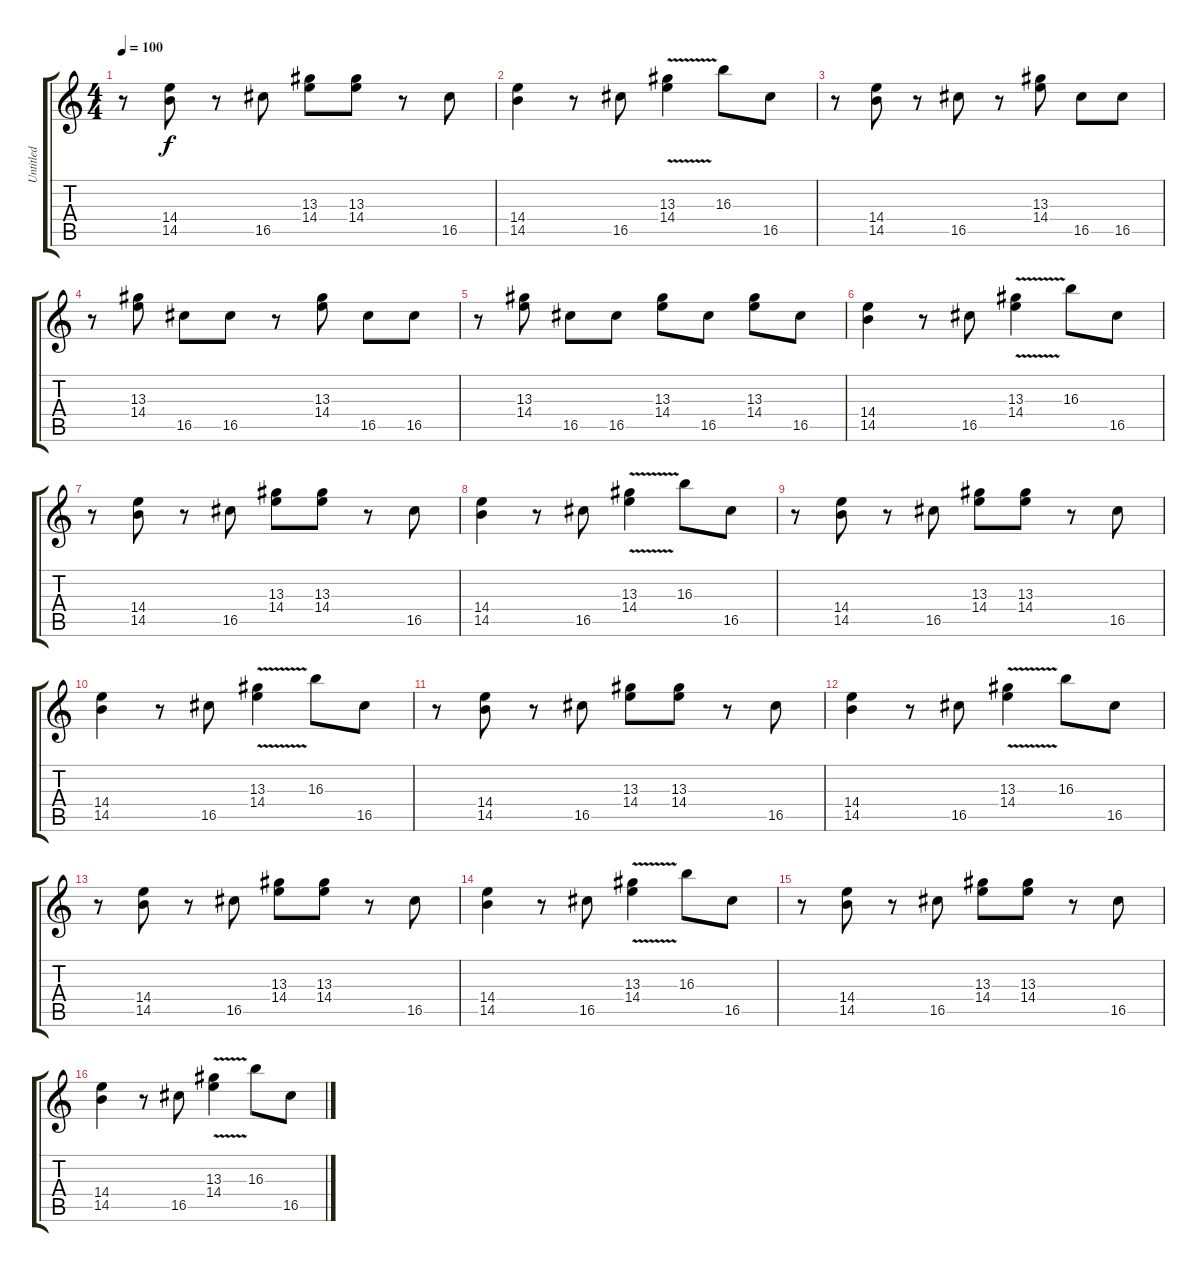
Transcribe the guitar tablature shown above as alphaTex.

\track ("Untitled" "Untitled") {instrument electricguitarjazz}
\staff {score tabs}
\tuning (E4 B3 G3 D3 A2 E2) {hide}
\ts (4 4)
\tempo 100
\clef g2
\ks c
r.8{dy f} (14.4 14.5).8 r.8 16.5.8 (13.3 14.4).8 (13.3 14.4).8 r.8 16.5.8 |
(14.4 14.5).4 r.8 16.5.8 (13.3{v} 14.4{v}).4 16.3.8 16.5.8 |
r.8 (14.4 14.5).8 r.8 16.5.8 r.8 (13.3 14.4).8 16.5.8 16.5.8 |
r.8 (13.3 14.4).8 16.5.8 16.5.8 r.8 (13.3 14.4).8 16.5.8 16.5.8 |
r.8 (13.3 14.4).8 16.5.8 16.5.8 (13.3 14.4).8 16.5.8 (13.3 14.4).8 16.5.8 |
(14.4 14.5).4 r.8 16.5.8 (13.3{v} 14.4{v}).4 16.3.8 16.5.8 |
r.8 (14.4 14.5).8 r.8 16.5.8 (13.3 14.4).8 (13.3 14.4).8 r.8 16.5.8 |
(14.4 14.5).4 r.8 16.5.8 (13.3{v} 14.4{v}).4 16.3.8 16.5.8 |
r.8 (14.4 14.5).8 r.8 16.5.8 (13.3 14.4).8 (13.3 14.4).8 r.8 16.5.8 |
(14.4 14.5).4 r.8 16.5.8 (13.3{v} 14.4{v}).4 16.3.8 16.5.8 |
r.8 (14.4 14.5).8 r.8 16.5.8 (13.3 14.4).8 (13.3 14.4).8 r.8 16.5.8 |
(14.4 14.5).4 r.8 16.5.8 (13.3{v} 14.4{v}).4 16.3.8 16.5.8 |
r.8 (14.4 14.5).8 r.8 16.5.8 (13.3 14.4).8 (13.3 14.4).8 r.8 16.5.8 |
(14.4 14.5).4 r.8 16.5.8 (13.3{v} 14.4{v}).4 16.3.8 16.5.8 |
r.8 (14.4 14.5).8 r.8 16.5.8 (13.3 14.4).8 (13.3 14.4).8 r.8 16.5.8 |
(14.4 14.5).4 r.8 16.5.8 (13.3{v} 14.4{v}).4 16.3.8 16.5.8
